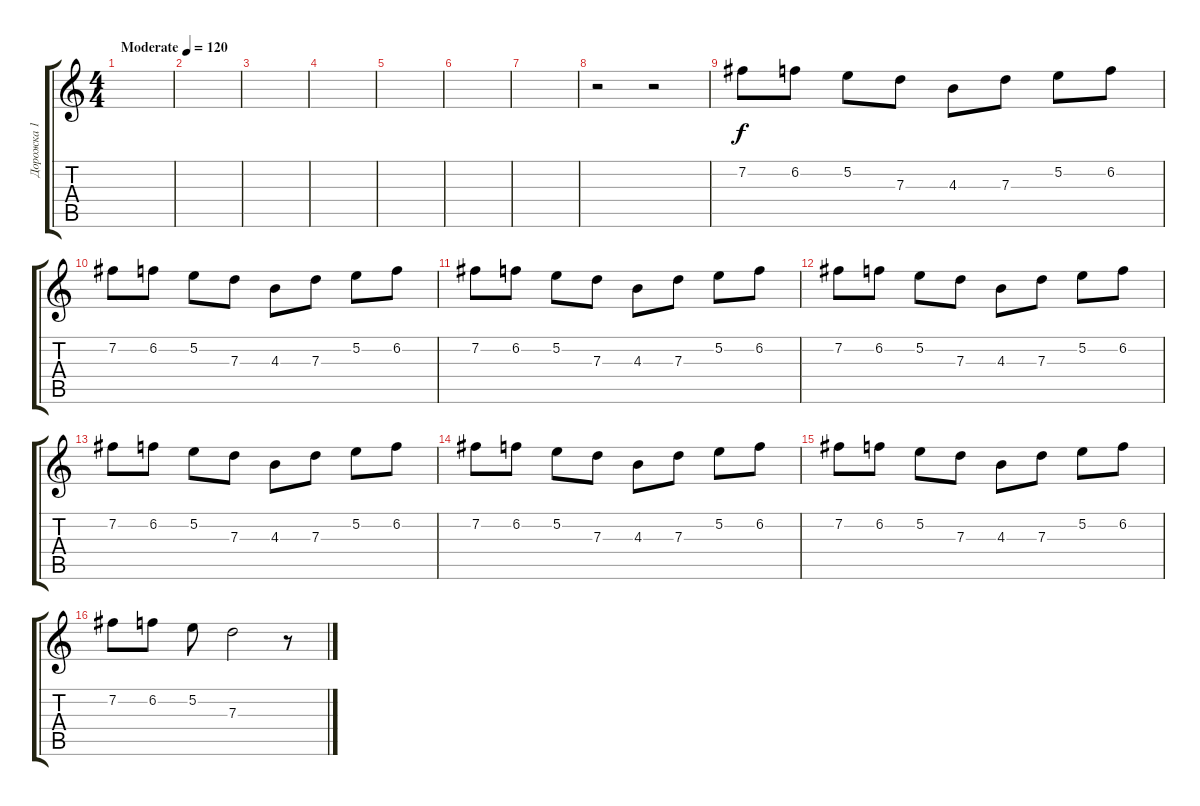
\track ("Дорожка 1" "Дорожка 1") {instrument distortionguitar}
\staff {score tabs}
\tuning (E4 B3 G3 D3 A2 E2) {hide}
\ts (4 4)
\tempo (120 "Moderate")
\clef g2
\ks c
|
|
|
|
|
|
|
r.2 r.2 |
7.2.8 6.2.8 5.2.8 7.3.8 4.3.8 7.3.8 5.2.8 6.2.8 |
7.2.8 6.2.8 5.2.8 7.3.8 4.3.8 7.3.8 5.2.8 6.2.8 |
7.2.8 6.2.8 5.2.8 7.3.8 4.3.8 7.3.8 5.2.8 6.2.8 |
7.2.8 6.2.8 5.2.8 7.3.8 4.3.8 7.3.8 5.2.8 6.2.8 |
7.2.8 6.2.8 5.2.8 7.3.8 4.3.8 7.3.8 5.2.8 6.2.8 |
7.2.8 6.2.8 5.2.8 7.3.8 4.3.8 7.3.8 5.2.8 6.2.8 |
7.2.8 6.2.8 5.2.8 7.3.8 4.3.8 7.3.8 5.2.8 6.2.8 |
7.2.8 6.2.8 5.2.8 7.3.2 r.8
